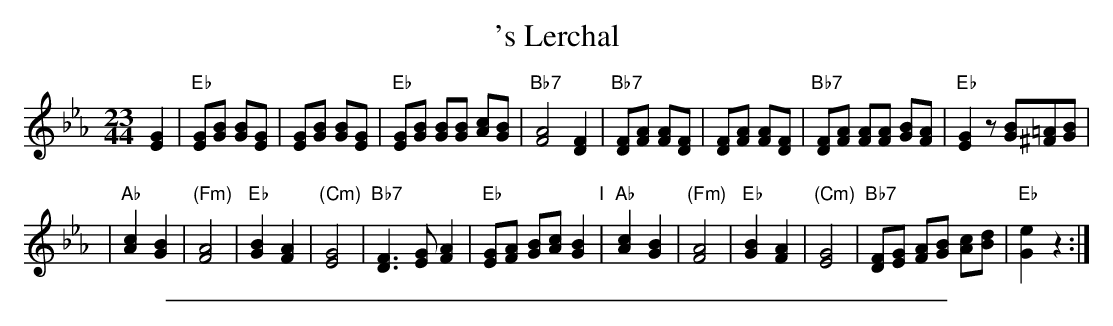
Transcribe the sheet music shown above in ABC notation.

X:1
T: 's Lerchal
M: 23/44
L: 1/8
K: Eb
[G2E2] \
| "Eb"[GE][BG] [BG][GE] | [GE][BG] [BG][GE] \
| "Eb"[GE][BG] [BG][BG] [cA][BG] | "Bb7"[A4F4] [F2D2] \
| "Bb7"[FD][AF] [AF][FD] | [FD][AF] [AF][FD] \
| "Bb7"[FD][AF] [AF][AF] [BG][AF] | "Eb"[G2E2] z [BG][=A^F][BG] |
| "Ab"[c2A2] [B2G2] | "(Fm)"[A4F4] \
| "Eb"[B2G2] [A2F2] | "(Cm)"[G4E4] \
| "Bb7"[F3D3] [GE][A2F2] | "Eb"[GE][AF] [BG][cA] [B2G2] \
"I"\
| "Ab"[c2A2] [B2G2] | "(Fm)"[A4F4] \
| "Eb"[B2G2] [A2F2] | "(Cm)"[G4E4] \
| "Bb7"[FD][GE] [AF][BG] [cA][dB] | "Eb"[e2G2] z2 :|
